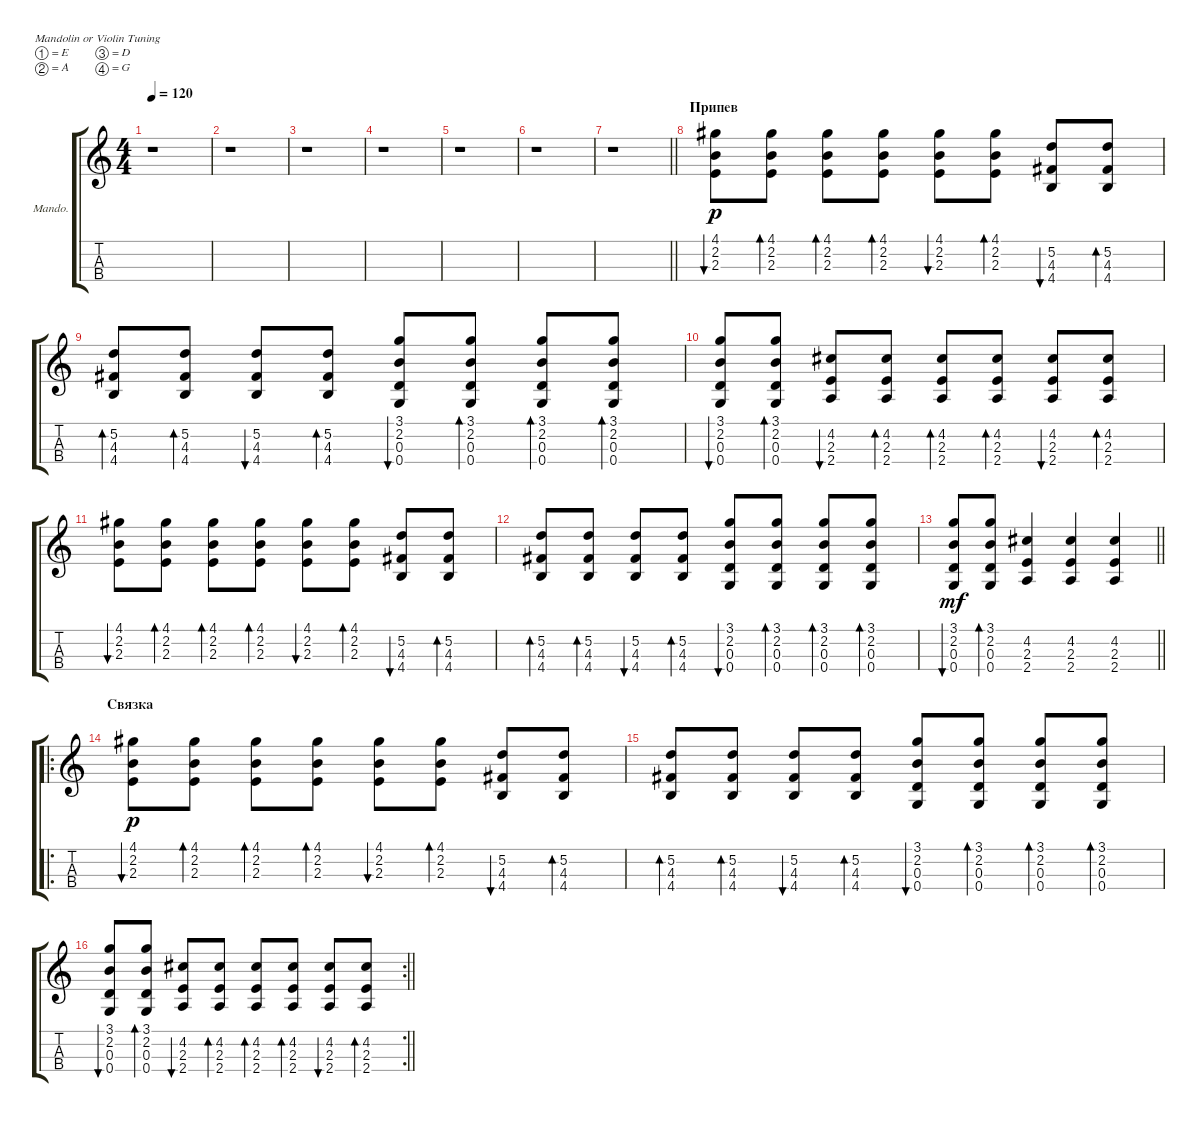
\bracketExtendMode groupsimilarinstruments
\firstSystemTrackNameOrientation horizontal
\otherSystemsTrackNameOrientation horizontal
\track ("Mandolin" "Mando.") {instrument acousticguitarsteel}
\staff {score tabs}
\tuning (E5 A4 D4 G3)
\displaytranspose 0
\ts (4 4)
\tempo 120
\clef g2
\ks c
r.1{dy p} |
r.1 |
r.1 |
r.1 |
r.1 |
r.1 |
\barLineRight lightlight
r.1 |
\section ("" "Припев")
(4.1 2.2 2.3).8{bu 240} (4.1 2.2 2.3).8{bd 240} (4.1 2.2 2.3).8{bd 240} (4.1 2.2 2.3).8{bd 240} (4.1 2.2 2.3).8{bu 240} (4.1 2.2 2.3).8{bd 240} (5.2 4.3 4.4).8{bu 240} (5.2 4.3 4.4).8{bd 240} |
(5.2 4.3 4.4).8{bd 240} (5.2 4.3 4.4).8{bd 240} (5.2 4.3 4.4).8{bu 240} (5.2 4.3 4.4).8{bd 240} (3.1 2.2 0.3 0.4).8{bu 240} (3.1 2.2 0.3 0.4).8{bd 240} (3.1 2.2 0.3 0.4).8{bd 240} (3.1 2.2 0.3 0.4).8{bd 240} |
(3.1 2.2 0.3 0.4).8{bu 240} (3.1 2.2 0.3 0.4).8{bd 240} (4.2 2.3 2.4).8{bu 240} (4.2 2.3 2.4).8{bd 240} (4.2 2.3 2.4).8{bd 240} (4.2 2.3 2.4).8{bd 240} (4.2 2.3 2.4).8{bu 240} (4.2 2.3 2.4).8{bd 240} |
(4.1 2.2 2.3).8{bu 240} (4.1 2.2 2.3).8{bd 240} (4.1 2.2 2.3).8{bd 240} (4.1 2.2 2.3).8{bd 240} (4.1 2.2 2.3).8{bu 240} (4.1 2.2 2.3).8{bd 240} (5.2 4.3 4.4).8{bu 240} (5.2 4.3 4.4).8{bd 240} |
(5.2 4.3 4.4).8{bd 240} (5.2 4.3 4.4).8{bd 240} (5.2 4.3 4.4).8{bu 240} (5.2 4.3 4.4).8{bd 240} (3.1 2.2 0.3 0.4).8{bu 240} (3.1 2.2 0.3 0.4).8{bd 240} (3.1 2.2 0.3 0.4).8{bd 240} (3.1 2.2 0.3 0.4).8{bd 240} |
\barLineRight lightlight
(3.1 2.2 0.3 0.4).8{bu 240 dy mf} (3.1 2.2 0.3 0.4).8{bd 240} (4.2 2.3 2.4).4 (4.2 2.3 2.4).4 (4.2 2.3 2.4).4 |
\ro
\section ("" "Связка")
(4.1 2.2 2.3).8{bu 240 dy p} (4.1 2.2 2.3).8{bd 240} (4.1 2.2 2.3).8{bd 240} (4.1 2.2 2.3).8{bd 240} (4.1 2.2 2.3).8{bu 240} (4.1 2.2 2.3).8{bd 240} (5.2 4.3 4.4).8{bu 240} (5.2 4.3 4.4).8{bd 240} |
(5.2 4.3 4.4).8{bd 240} (5.2 4.3 4.4).8{bd 240} (5.2 4.3 4.4).8{bu 240} (5.2 4.3 4.4).8{bd 240} (3.1 2.2 0.3 0.4).8{bu 240} (3.1 2.2 0.3 0.4).8{bd 240} (3.1 2.2 0.3 0.4).8{bd 240} (3.1 2.2 0.3 0.4).8{bd 240} |
\rc 2
\barLineRight lightlight
(3.1 2.2 0.3 0.4).8{bu 240} (3.1 2.2 0.3 0.4).8{bd 240} (4.2 2.3 2.4).8{bu 240} (4.2 2.3 2.4).8{bd 240} (4.2 2.3 2.4).8{bd 240} (4.2 2.3 2.4).8{bd 240} (4.2 2.3 2.4).8{bu 240} (4.2 2.3 2.4).8{bd 240}
